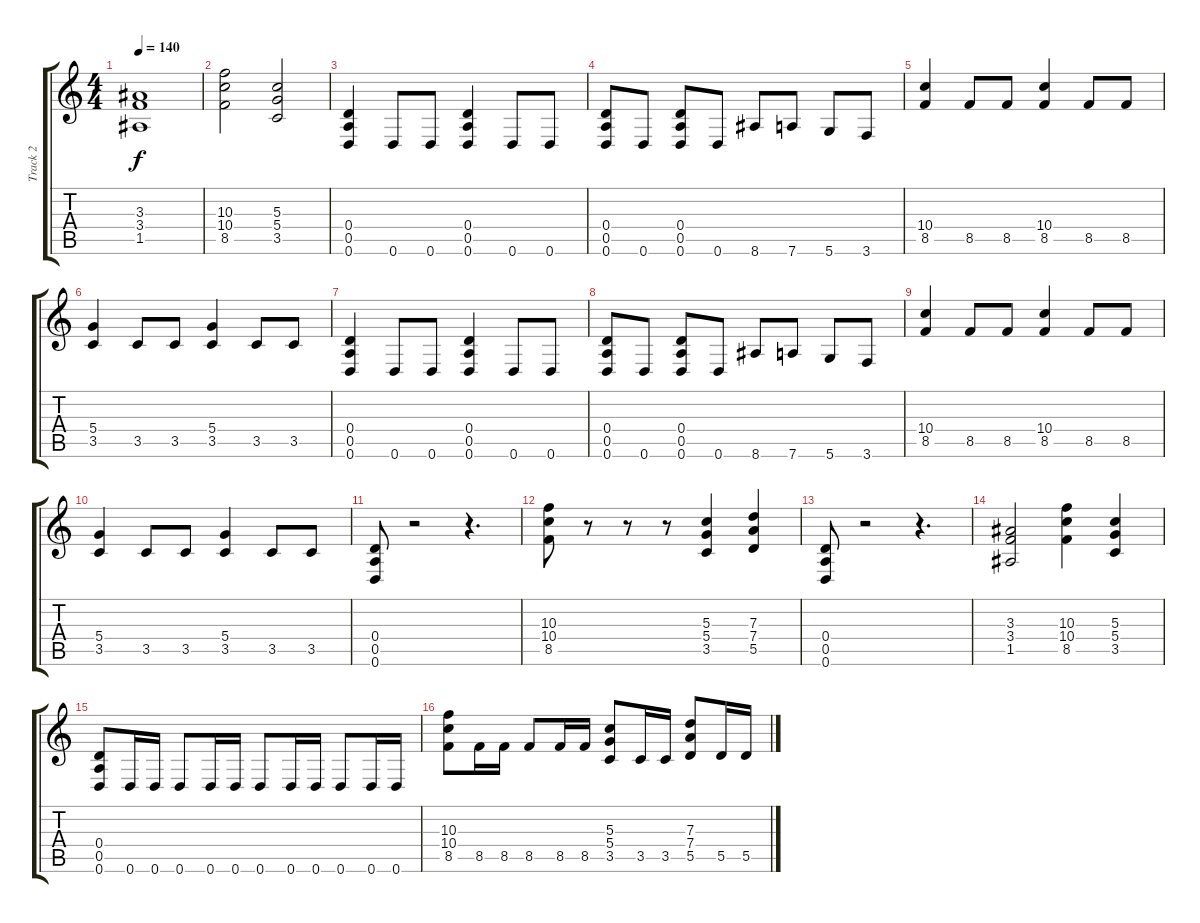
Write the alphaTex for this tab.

\track ("Track 2" "Track 2") {instrument distortionguitar}
\staff {score tabs}
\tuning (E4 B3 G3 D3 A2 D2) {hide}
\ts (4 4)
\tempo 140
\clef g2
\ks c
(3.3 3.4 1.5).1{dy f} |
(10.3 10.4 8.5).2 (5.3 5.4 3.5).2 |
(0.4 0.5 0.6).4 0.6.8 0.6.8 (0.4 0.5 0.6).4 0.6.8 0.6.8 |
(0.4 0.5 0.6).8 0.6.8 (0.4 0.5 0.6).8 0.6.8 8.6.8 7.6.8 5.6.8 3.6.8 |
(10.4 8.5).4 8.5.8 8.5.8 (10.4 8.5).4 8.5.8 8.5.8 |
(5.4 3.5).4 3.5.8 3.5.8 (5.4 3.5).4 3.5.8 3.5.8 |
(0.4 0.5 0.6).4 0.6.8 0.6.8 (0.4 0.5 0.6).4 0.6.8 0.6.8 |
(0.4 0.5 0.6).8 0.6.8 (0.4 0.5 0.6).8 0.6.8 8.6.8 7.6.8 5.6.8 3.6.8 |
(10.4 8.5).4 8.5.8 8.5.8 (10.4 8.5).4 8.5.8 8.5.8 |
(5.4 3.5).4 3.5.8 3.5.8 (5.4 3.5).4 3.5.8 3.5.8 |
(0.4 0.5 0.6).8 r.2 r.4{d} |
(10.3 10.4 8.5).8 r.8 r.8 r.8 (5.3 5.4 3.5).4 (7.3 7.4 5.5).4 |
(0.4 0.5 0.6).8 r.2 r.4{d} |
(3.3 3.4 1.5).2 (10.3 10.4 8.5).4 (5.3 5.4 3.5).4 |
(0.4 0.5 0.6).8 0.6.16 0.6.16 0.6.8 0.6.16 0.6.16 0.6.8 0.6.16 0.6.16 0.6.8 0.6.16 0.6.16 |
(10.3 10.4 8.5).8 8.5.16 8.5.16 8.5.8 8.5.16 8.5.16 (5.3 5.4 3.5).8 3.5.16 3.5.16 (7.3 7.4 5.5).8 5.5.16 5.5.16
